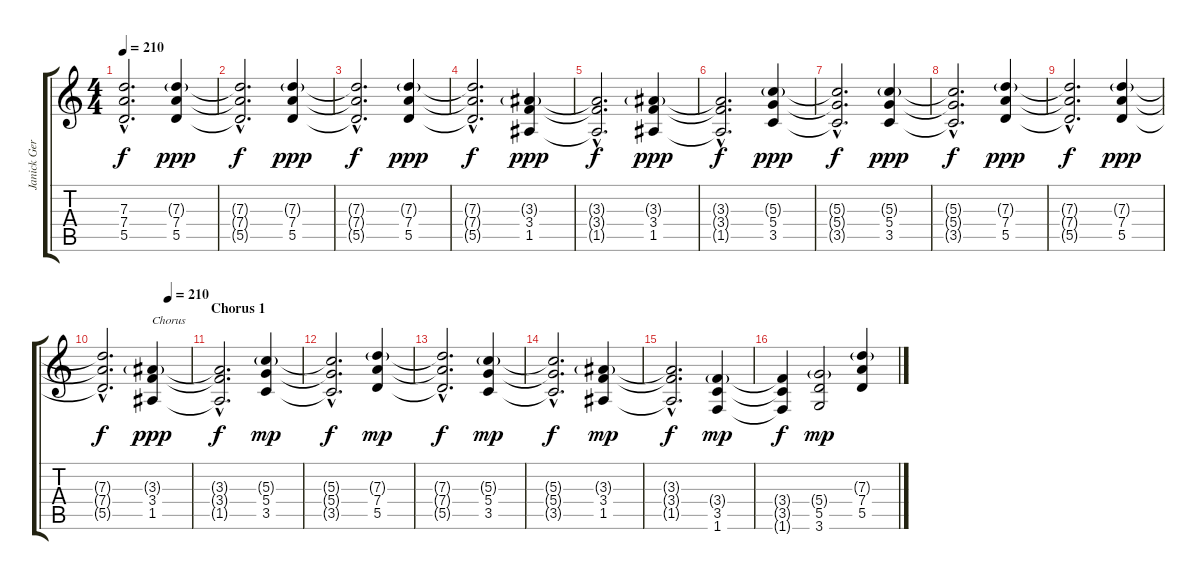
\track ("Janick Gers Distortion" "Janick Ger") {instrument distortionguitar}
\staff {score tabs}
\tuning (E4 B3 G3 D3 A2 E2) {hide}
\ts (4 4)
\tempo 210
\clef g2
\ks c
(7.3{hac t} 7.4{hac t} 5.5{hac t}).2{d dy f} (7.3{g} 7.4 5.5).4{dy ppp} |
(7.3{hac t} 7.4{hac t} 5.5{hac t}).2{d dy f} (7.3{g} 7.4 5.5).4{dy ppp} |
(7.3{hac t} 7.4{hac t} 5.5{hac t}).2{d dy f} (7.3{g} 7.4 5.5).4{dy ppp} |
(7.3{hac t} 7.4{hac t} 5.5{hac t}).2{d dy f} (3.3{g} 3.4 1.5).4{dy ppp} |
(3.3{hac t} 3.4{hac t} 1.5{hac t}).2{d dy f} (3.3{g} 3.4 1.5).4{dy ppp} |
(3.3{hac t} 3.4{hac t} 1.5{hac t}).2{d dy f} (5.3{g} 5.4 3.5).4{dy ppp} |
(5.3{hac t} 5.4{hac t} 3.5{hac t}).2{d dy f} (5.3{g} 5.4 3.5).4{dy ppp} |
(5.3{hac t} 5.4{hac t} 3.5{hac t}).2{d dy f} (7.3{g} 7.4 5.5).4{dy ppp} |
(7.3{hac t} 7.4{hac t} 5.5{hac t}).2{d dy f} (7.3{g} 7.4 5.5).4{dy ppp} |
\tempo (210 0.75)
(7.3{hac t} 7.4{hac t} 5.5{hac t}).2{d dy f} (3.3{g} 3.4 1.5).4{txt "Chorus" dy ppp} |
\section ("" "Chorus 1")
(3.3{hac t} 3.4{hac t} 1.5{hac t}).2{d dy f} (5.3{g} 5.4 3.5).4{dy mp} |
(5.3{hac t} 5.4{hac t} 3.5{hac t}).2{d dy f} (7.3{g} 7.4 5.5).4{dy mp} |
(7.3{hac t} 7.4{hac t} 5.5{hac t}).2{d dy f} (5.3{g} 5.4 3.5).4{dy mp} |
(5.3{hac t} 5.4{hac t} 3.5{hac t}).2{d dy f} (3.3{g} 3.4 1.5).4{dy mp} |
(3.3{hac t} 3.4{hac t} 1.5{hac t}).2{d dy f} (3.4{g} 3.5 1.6).4{dy mp} |
(3.4{t} 3.5{t} 1.6{t}).4{dy f} (5.4{g} 5.5 3.6).2{dy mp} (7.3{g} 7.4 5.5).4
